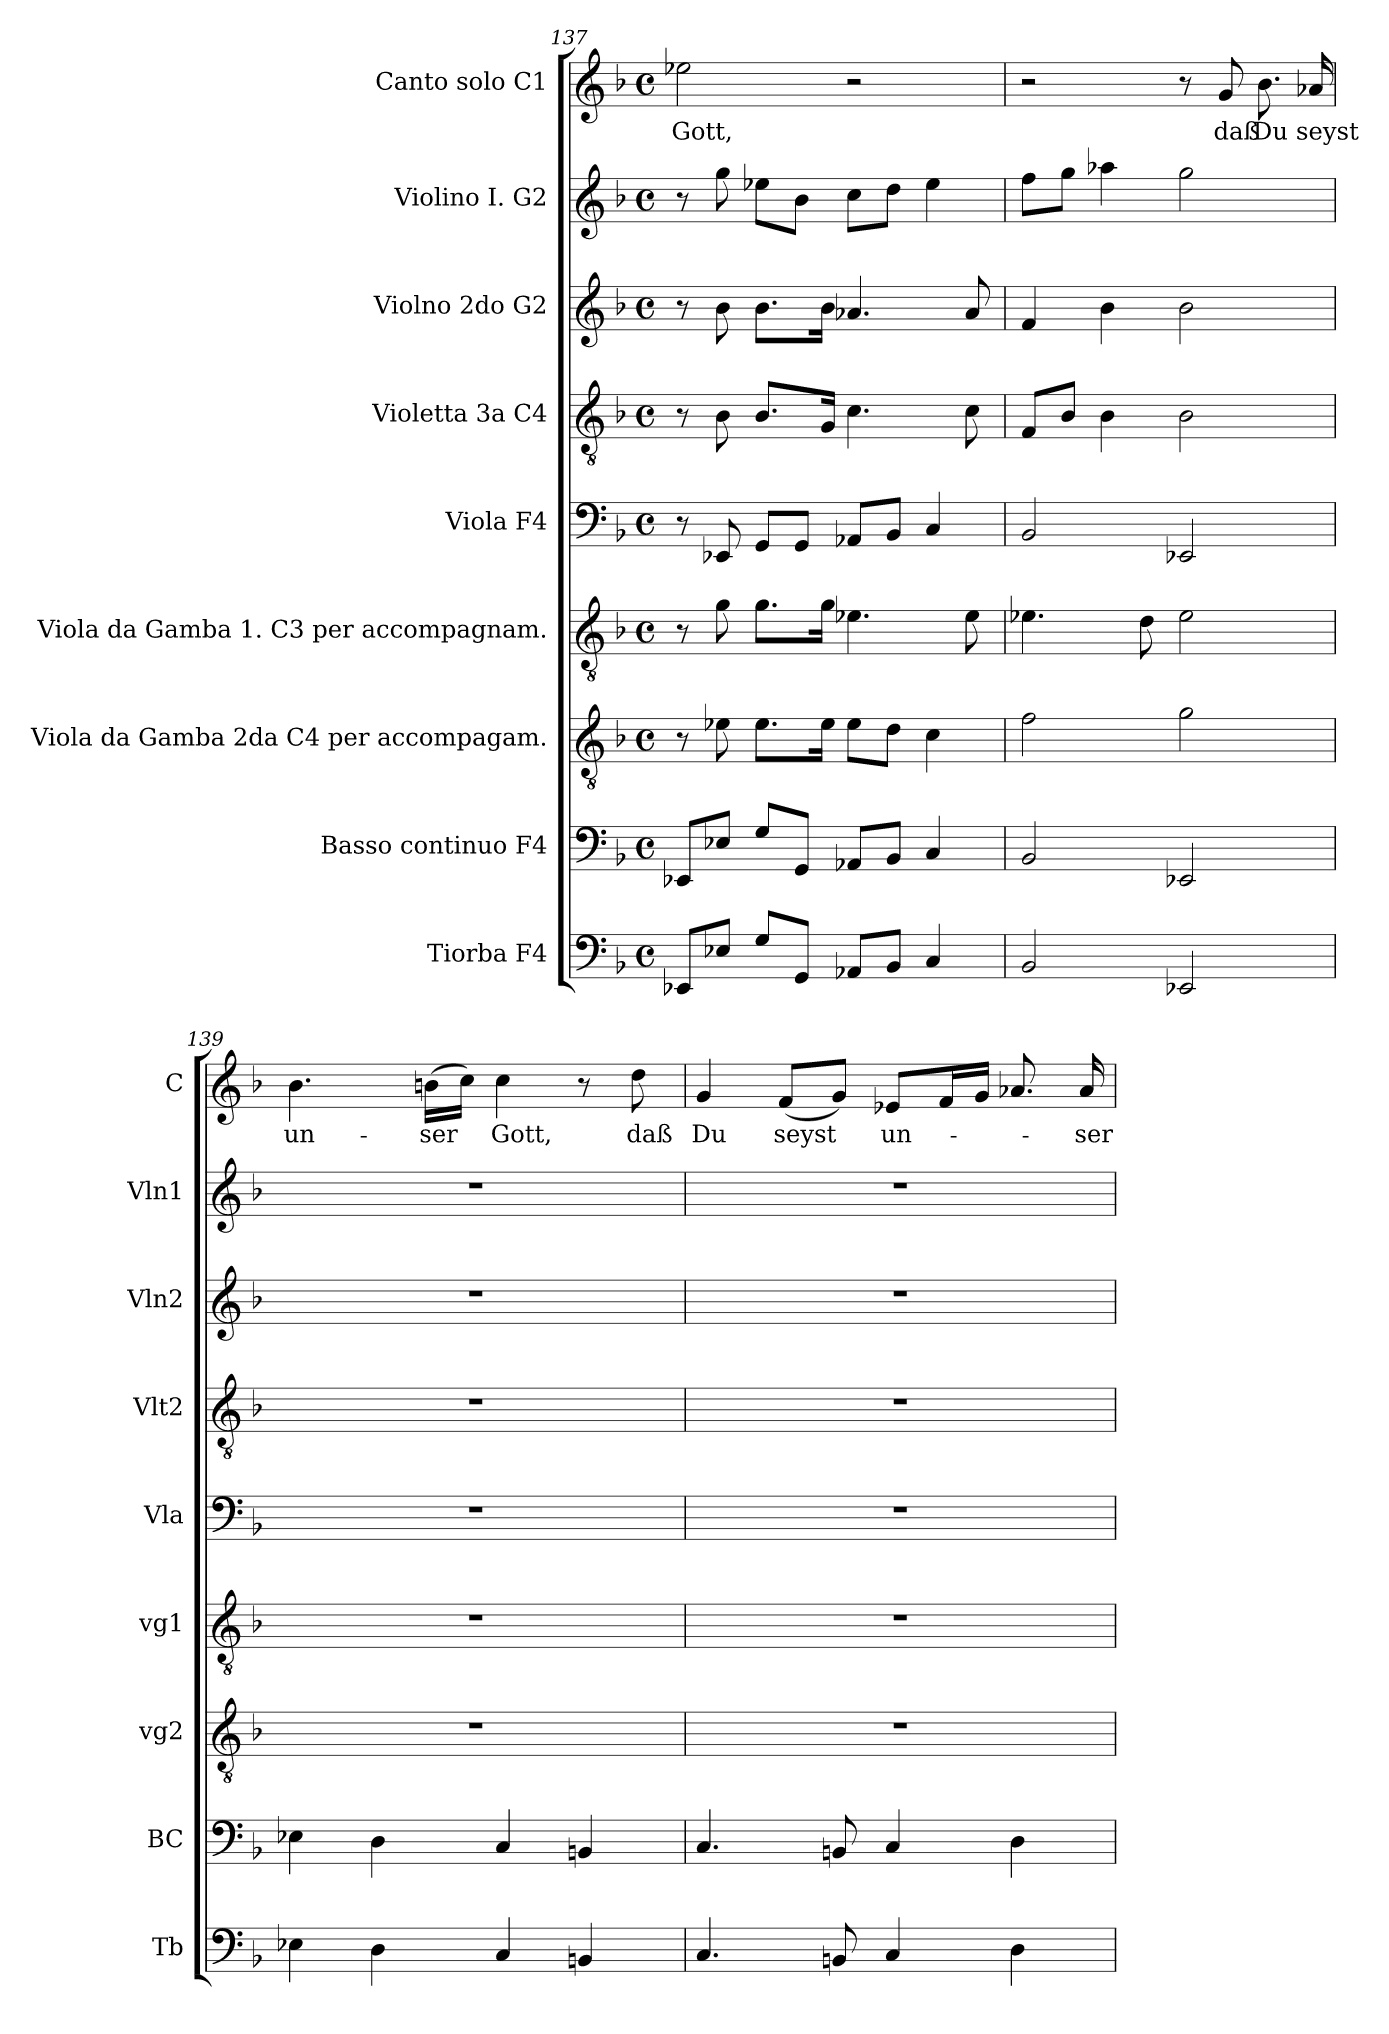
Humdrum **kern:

**kern	**kern	**kern	**kern	**kern	**kern	**kern	**kern	**kern	**text
*part9	*part8	*part7	*part6	*part5	*part4	*part3	*part2	*part1	*part1
*staff9	*staff8	*staff7	*staff6	*staff5	*staff4	*staff3	*staff2	*staff1	*staff1
*I"Tiorba F4	*I"Basso continuo F4	*I"Viola da Gamba 2da C4 per accompagam.	*I"Viola da Gamba 1. C3 per accompagnam.	*I"Viola F4	*I"Violetta 3a C4	*I"Violno 2do G2	*I"Violino I. G2	*I"Canto solo C1	*
*I'Tb	*I'BC	*I'vg2	*I'vg1	*I'Vla	*I'Vlt2	*I'Vln2	*I'Vln1	*I'C	*
*clefF4	*clefF4	*clefGv2	*clefGv2	*clefF4	*clefGv2	*clefG2	*clefG2	*clefG2	*
*k[b-]	*k[b-]	*k[b-]	*k[b-]	*k[b-]	*k[b-]	*k[b-]	*k[b-]	*k[b-]	*
*F:	*F:	*F:	*F:	*F:	*F:	*F:	*F:	*F:	*
*M4/4	*M4/4	*M4/4	*M4/4	*M4/4	*M4/4	*M4/4	*M4/4	*M4/4	*
*met(c)	*met(c)	*met(c)	*met(c)	*met(c)	*met(c)	*met(c)	*met(c)	*met(c)	*
=137	=137	=137	=137	=137	=137	=137	=137	=137	=137
!	!	!	!	!	!	!	!	!	!LO:LY:b
8EE-X/L	8EE-X/L	8r	8r	8r	8r	8r	8r	2ee-X\	Gott,
8E-X/J	8E-X/J	8e-X\	8g\	8EE-X/	8B-\	8b-\	8gg\	.	.
8G/L	8G/L	8.e-\L	8.g\L	8GG/L	8.B-/L	8.b-\L	8ee-X\L	.	.
8GG/J	8GG/J	.	.	8GG/J	.	.	8b-\J	.	.
.	.	16e-\Jk	16g\Jk	.	16G/Jk	16b-\Jk	.	.	.
8AA-X/L	8AA-X/L	8e-\L	4.e-X\	8AA-X/L	4.c\	4.a-X/	8cc\L	2r	.
8BB-/J	8BB-/J	8d\J	.	8BB-/J	.	.	8dd\J	.	.
4C/	4C/	4c\	.	4C/	.	.	4ee-\	.	.
.	.	.	8e-\	.	8c\	8a-/	.	.	.
=138	=138	=138	=138	=138	=138	=138	=138	=138	=138
2BB-/	2BB-/	2f\	4.e-X\	2BB-/	8F/L	4f/	8ff\L	2r	.
.	.	.	.	.	8B-/J	.	8gg\J	.	.
.	.	.	.	.	4B-\	4b-\	4aa-X\	.	.
.	.	.	8d\	.	.	.	.	.	.
2EE-X/	2EE-X/	2g\	2e-\	2EE-X/	2B-\	2b-\	2gg\	8r	.
!	!	!	!	!	!	!	!	!	!LO:LY:b
.	.	.	.	.	.	.	.	8g/	daß
!	!	!	!	!	!	!	!	!	!LO:LY:b
.	.	.	.	.	.	.	.	8.b-\	Du
!	!	!	!	!	!	!	!	!	!LO:LY:b
.	.	.	.	.	.	.	.	16a-X/	seyst
=139	=139	=139	=139	=139	=139	=139	=139	=139	=139
!	!	!	!	!	!	!	!	!	!LO:LY:b
4E-X\	4E-X\	1r	1r	1r	1r	1r	1r	4.b-\	un-
4D\	4D\	.	.	.	.	.	.	.	.
!	!	!	!	!	!	!	!	!	!LO:LY:b
.	.	.	.	.	.	.	.	(>16bn\LL	-ser
.	.	.	.	.	.	.	.	16cc\JJ)	.
!	!	!	!	!	!	!	!	!	!LO:LY:b
4C/	4C/	.	.	.	.	.	.	4cc\	Gott,
4BBn/	4BBn/	.	.	.	.	.	.	8r	.
!	!	!	!	!	!	!	!	!	!LO:LY:b
.	.	.	.	.	.	.	.	8dd\	daß
=140	=140	=140	=140	=140	=140	=140	=140	=140	=140
!	!	!	!	!	!	!	!	!	!LO:LY:b
4.C/	4.C/	1r	1r	1r	1r	1r	1r	4g/	Du
!	!	!	!	!	!	!	!	!	!LO:LY:b
.	.	.	.	.	.	.	.	(<8f/L	seyst
8BBn/	8BBn/	.	.	.	.	.	.	8g/J)	.
!	!	!	!	!	!	!	!	!	!LO:LY:b
4C/	4C/	.	.	.	.	.	.	8e-X/L	un-
.	.	.	.	.	.	.	.	16f/L	.
.	.	.	.	.	.	.	.	16g/JJ	.
4D\	4D\	.	.	.	.	.	.	8.a-X/	.
!	!	!	!	!	!	!	!	!	!LO:LY:b
.	.	.	.	.	.	.	.	16a-/	-ser
=	=	=	=	=	=	=	=	=	=
*-	*-	*-	*-	*-	*-	*-	*-	*-	*-
